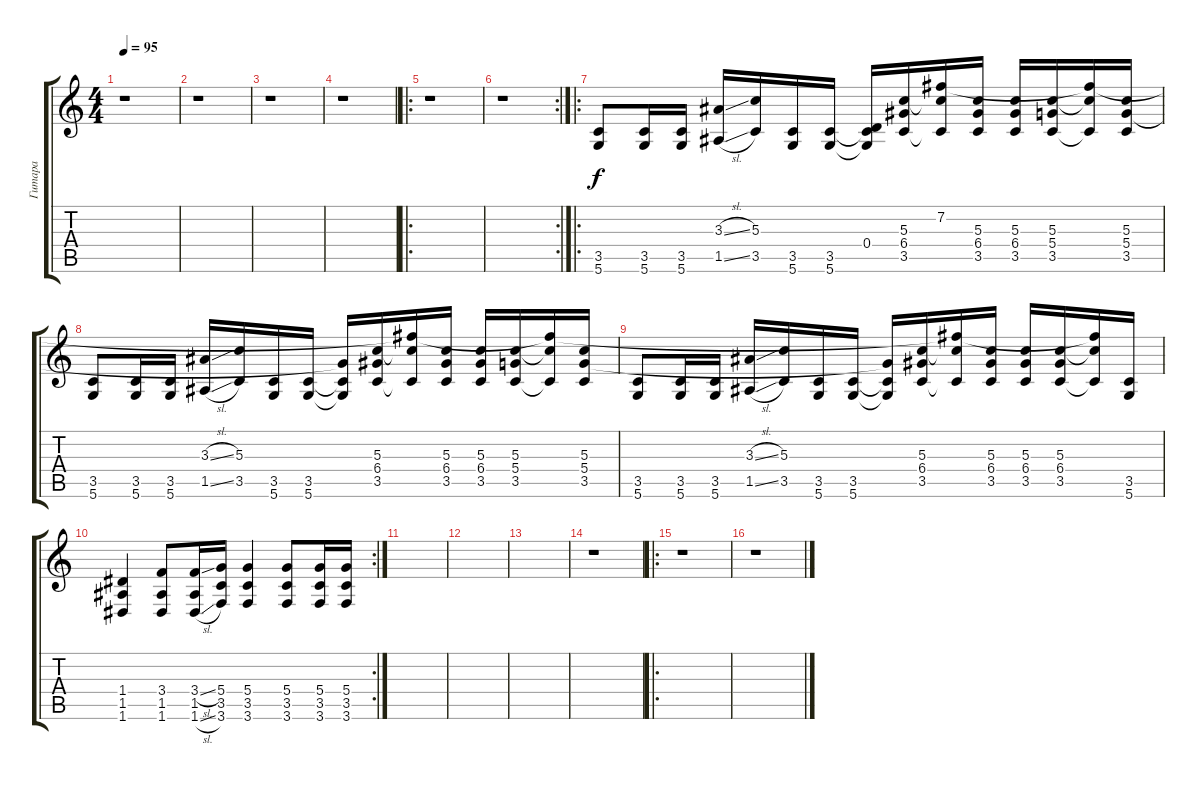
\track ("Гитара" "Гитара") {instrument electricguitarclean}
\staff {score tabs}
\tuning (E4 B3 G3 D3 A2 D2) {hide}
\ts (4 4)
\tempo 95
\clef g2
\ks c
r.1{dy f instrument electricguitarclean} |
r.1 |
r.1 |
r.1 |
\ro
r.1 |
\rc 2
r.1 |
\ro
(3.5 5.6).8 (3.5 5.6).16 (3.5 5.6).16 (3.3{sl} 1.5{sl}).16 (5.3 3.5).16 (3.5 5.6).16 (3.5 5.6).16 (0.4 3.5{t} 5.6{t}).16 (5.3 6.4 3.5).16 (7.2 5.3{t} 3.5{t}).16 (5.3 6.4 3.5).16 (5.3 6.4 3.5).16 (5.3 5.4 3.5).16 (7.2{t} 5.3{t} 3.5{t}).16 (5.3 5.4 3.5).16 |
(3.5 5.6).8 (3.5 5.6).16 (3.5 5.6).16 (3.3{sl} 1.5{sl}).16 (5.3 3.5).16 (3.5 5.6).16 (3.5 5.6).16 (5.4{t} 3.5{t} 5.6{t}).16 (5.3 6.4 3.5).16 (7.2{t} 5.3{t} 3.5{t}).16 (5.3 6.4 3.5).16 (5.3 6.4 3.5).16 (5.3 5.4 3.5).16 (7.2{t} 5.3{t} 3.5{t}).16 (5.3 5.4 3.5).16 |
(3.5 5.6).8 (3.5 5.6).16 (3.5 5.6).16 (3.3{sl} 1.5{sl}).16 (5.3 3.5).16 (3.5 5.6).16 (3.5 5.6).16 (5.4{t} 3.5{t} 5.6{t}).16 (5.3 6.4 3.5).16 (7.2{t} 5.3{t} 3.5{t}).16 (5.3 6.4 3.5).16 (5.3 6.4 3.5).16 (5.3 6.4 3.5).16 (7.2{t} 5.3{t} 3.5{t}).16 (3.5 5.6).16 |
\rc 2
(1.4 1.5 1.6).4 (3.4 1.5 1.6).8 (3.4{sl} 1.5 1.6{sl}).16 (5.4 3.5 3.6).16 (5.4 3.5 3.6).4 (5.4 3.5 3.6).8 (5.4 3.5 3.6).16 (5.4 3.5 3.6).16 |
|
|
|
r.1 |
\ro
r.1 |
r.1
